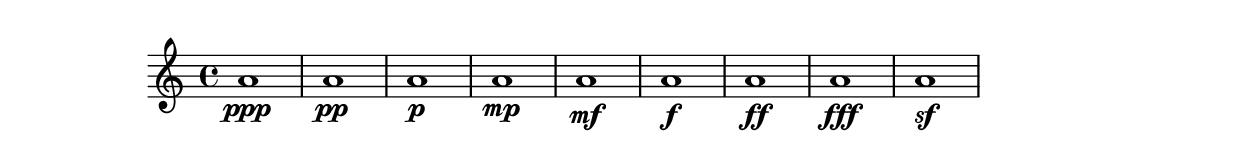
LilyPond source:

\version "1.7.18"
\header {
    texidoc = "@cindex Dynamic Absolute Volume
Absolute dynamics have effect in MIDI files.
"
}


\score{
\notes\relative c''{
%segfault in engraver
a1-\ppp 
a1-\pp
a-\p
a-\mp
a-\mf
a-\f
a-\ff
a\fff
a\sf
}
\paper{ raggedright = ##t }
\midi{
\tempo 1 = 60
}
}
%% new-chords-done %%
